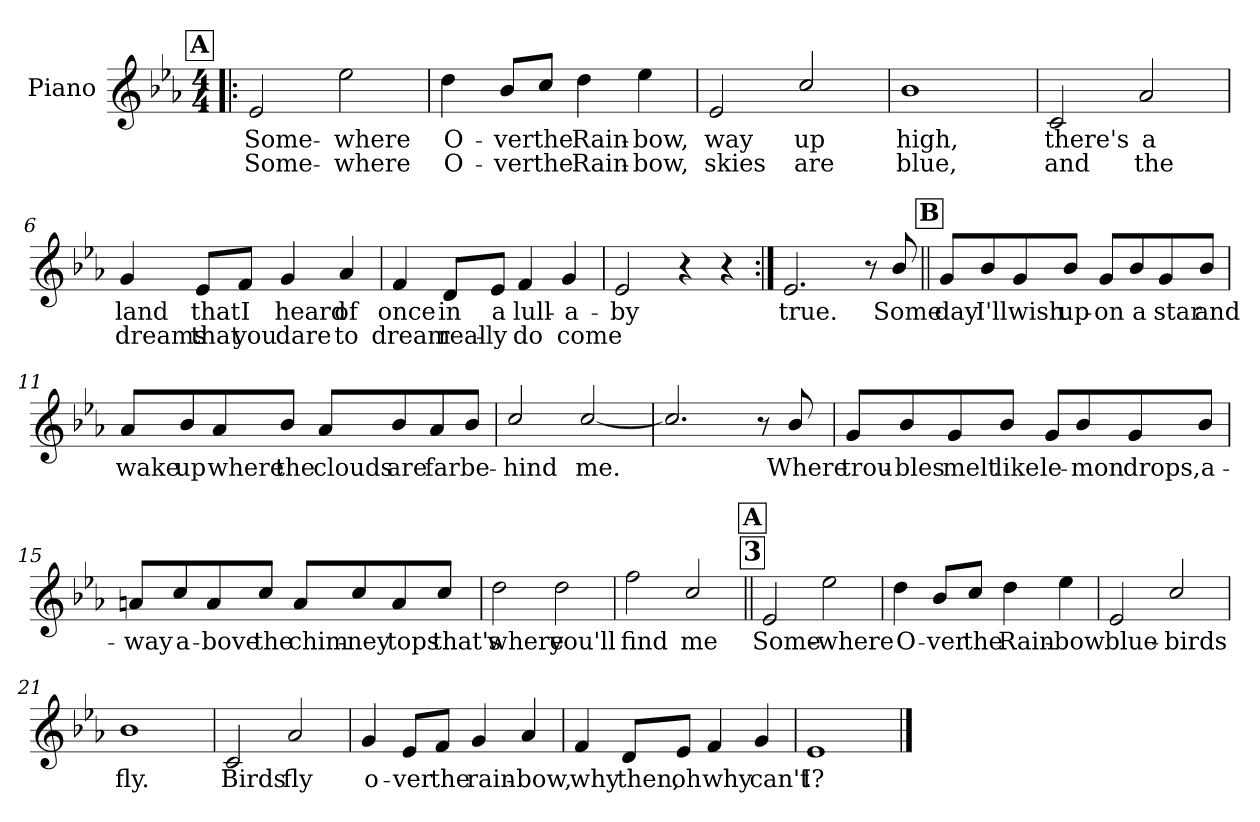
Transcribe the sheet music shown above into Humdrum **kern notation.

**kern	**text	**text
*part1	*part1	*part1
*staff1	*staff1	*staff1
*I"Piano	*	*
*I'Pno.	*	*
*clefG2	*	*
*k[b-e-a-]	*	*
*M4/4	*	*
!!LO:REH:place=s1:a:fs=14:t=A
=1!|:	=1!|:	=1!|:
!	!LO:LY:b	!LO:LY:b
2e-/	Some-	Some-
!	!LO:LY:b	!LO:LY:b
2ee-\	-where	-where
=2	=2	=2
!	!LO:LY:b	!LO:LY:b
4dd\	O-	O-
!	!LO:LY:b	!LO:LY:b
8b-/L	-ver	-ver
!	!LO:LY:b	!LO:LY:b
8cc/J	the	the
!	!LO:LY:b	!LO:LY:b
4dd\	Rain-	Rain-
!	!LO:LY:b	!LO:LY:b
4ee-\	-bow,	-bow,
=3	=3	=3
!	!LO:LY:b	!LO:LY:b
2e-/	way	skies
!	!LO:LY:b	!LO:LY:b
2cc/	up	are
=4	=4	=4
!	!LO:LY:b	!LO:LY:b
1b-	high,	blue,
!!LO:LB:g=z
=5	=5	=5
!	!LO:LY:b	!LO:LY:b
2c/	there's	and
!	!LO:LY:b	!LO:LY:b
2a-/	a	the
=6	=6	=6
!	!LO:LY:b	!LO:LY:b
4g/	land	dreams
!	!LO:LY:b	!LO:LY:b
8e-/L	that	that
!	!LO:LY:b	!LO:LY:b
8f/J	I	you
!	!LO:LY:b	!LO:LY:b
4g/	heard	dare
!	!LO:LY:b	!LO:LY:b
4a-/	of	to
=7	=7	=7
!	!LO:LY:b	!LO:LY:b
4f/	once	dream
!	!LO:LY:b	!LO:LY:b
8d/L	in	real-
!	!LO:LY:b	!LO:LY:b
8e-/J	a	-ly
!	!LO:LY:b	!LO:LY:b
4f/	lull-	do
!	!LO:LY:b	!LO:LY:b
4g/	-a-	come
=8	=8	=8
!	!LO:LY:b	!
2e-/	-by	.
4r	.	.
4r	.	.
=9:|!	=9:|!	=9:|!
!	!LO:LY:b	!
2.e-/	true.	.
8r	.	.
!	!LO:LY:b	!
8b-/	Some	.
!!LO:LB:g=z
!!LO:REH:place=s1:a:fs=14:t=B
=10||	=10||	=10||
!	!LO:LY:b	!
8g/L	day	.
!	!LO:LY:b	!
8b-/	I'll	.
!	!LO:LY:b	!
8g/	wish	.
!	!LO:LY:b	!
8b-/J	up-	.
!	!LO:LY:b	!
8g/L	-on	.
!	!LO:LY:b	!
8b-/	a	.
!	!LO:LY:b	!
8g/	star	.
!	!LO:LY:b	!
8b-/J	and	.
=11	=11	=11
!	!LO:LY:b	!
8a-/L	wake	.
!	!LO:LY:b	!
8b-/	up	.
!	!LO:LY:b	!
8a-/	where	.
!	!LO:LY:b	!
8b-/J	the	.
!	!LO:LY:b	!
8a-/L	clouds	.
!	!LO:LY:b	!
8b-/	are	.
!	!LO:LY:b	!
8a-/	far	.
!	!LO:LY:b	!
8b-/J	be-	.
=12	=12	=12
!	!LO:LY:b	!
2cc/	-hind	.
!	!LO:LY:b	!
[2cc/	me.	.
=13	=13	=13
2.cc/]	.	.
8r	.	.
!	!LO:LY:b	!
8b-/	Where	.
!!LO:LB:g=z
=14	=14	=14
!	!LO:LY:b	!
8g/L	trou-	.
!	!LO:LY:b	!
8b-/	-bles	.
!	!LO:LY:b	!
8g/	melt	.
!	!LO:LY:b	!
8b-/J	like	.
!	!LO:LY:b	!
8g/L	le-	.
!	!LO:LY:b	!
8b-/	-mon	.
!	!LO:LY:b	!
8g/	drops,	.
!	!LO:LY:b	!
8b-/J	a-	.
=15	=15	=15
!	!LO:LY:b	!
8an/L	-way	.
!	!LO:LY:b	!
8cc/	a-	.
!	!LO:LY:b	!
8a/	-bove	.
!	!LO:LY:b	!
8cc/J	the	.
!	!LO:LY:b	!
8a/L	chim-	.
!	!LO:LY:b	!
8cc/	-ney	.
!	!LO:LY:b	!
8a/	tops	.
!	!LO:LY:b	!
8cc/J	that's	.
=16	=16	=16
!	!LO:LY:b	!
2dd\	where	.
!	!LO:LY:b	!
2dd\	you'll	.
=17	=17	=17
!	!LO:LY:b	!
2ff\	find	.
!	!LO:LY:b	!
2cc/	me	.
!!LO:LB:g=z
!!LO:REH:place=s1:a:t=3
!!LO:REH:place=s1:a:fs=14:t=A
=18||	=18||	=18||
!	!LO:LY:b	!
2e-/	Some-	.
!	!LO:LY:b	!
2ee-\	-where	.
=19	=19	=19
!	!LO:LY:b	!
4dd\	O-	.
!	!LO:LY:b	!
8b-/L	-ver	.
!	!LO:LY:b	!
8cc/J	the	.
!	!LO:LY:b	!
4dd\	Rain-	.
!	!LO:LY:b	!
4ee-\	-bow	.
=20	=20	=20
!	!LO:LY:b	!
2e-/	blue-	.
!	!LO:LY:b	!
2cc/	-birds	.
=21	=21	=21
!	!LO:LY:b	!
1b-	fly.	.
!!LO:LB:g=z
=22	=22	=22
!	!LO:LY:b	!
2c/	Birds	.
!	!LO:LY:b	!
2a-/	fly	.
=23	=23	=23
!	!LO:LY:b	!
4g/	o-	.
!	!LO:LY:b	!
8e-/L	-ver	.
!	!LO:LY:b	!
8f/J	the	.
!	!LO:LY:b	!
4g/	rain-	.
!	!LO:LY:b	!
4a-/	-bow,	.
=24	=24	=24
!	!LO:LY:b	!
4f/	why	.
!	!LO:LY:b	!
8d/L	then,	.
!	!LO:LY:b	!
8e-/J	oh	.
!	!LO:LY:b	!
4f/	why	.
!	!LO:LY:b	!
4g/	can't	.
=25	=25	=25
!	!LO:LY:b	!
1e-	I?	.
==	==	==
*-	*-	*-
